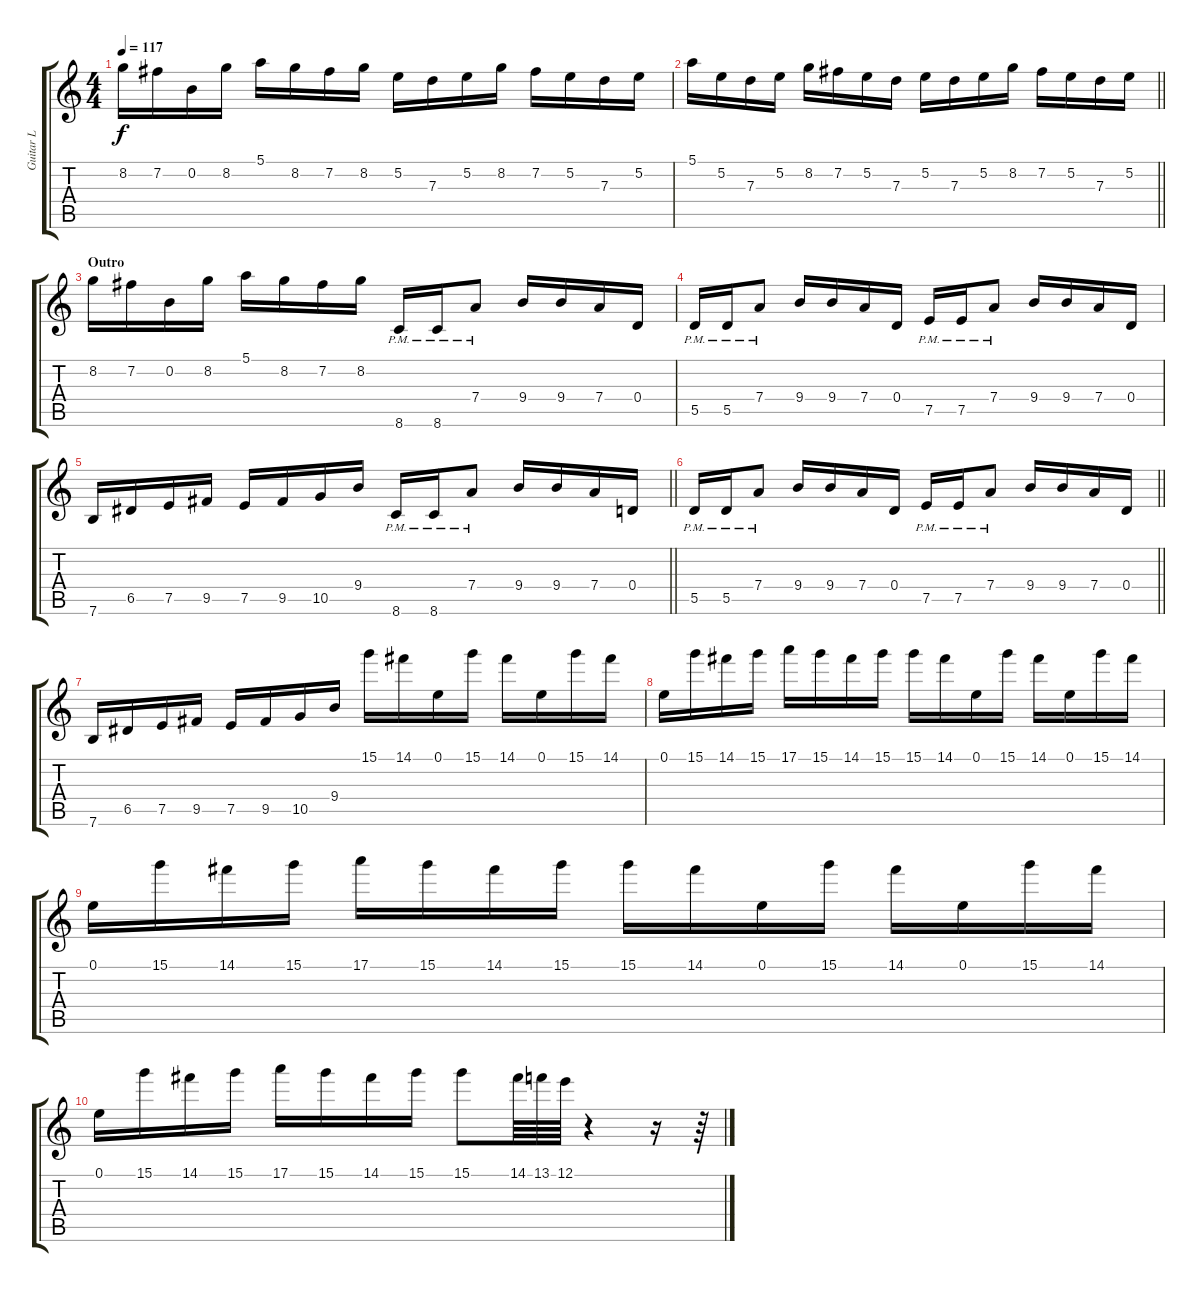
\track ("Guitar L" "Guitar L") {instrument distortionguitar}
\staff {score tabs}
\tuning (E4 B3 G3 D3 A2 E2) {hide}
\ts (4 4)
\tempo 117
\clef g2
\ks c
8.2.16{dy f} 7.2.16 0.2.16 8.2.16 5.1.16 8.2.16 7.2.16 8.2.16 5.2.16 7.3.16 5.2.16 8.2.16 7.2.16 5.2.16 7.3.16 5.2.16 |
\barLineRight lightlight
5.1.16 5.2.16 7.3.16 5.2.16 8.2.16 7.2.16 5.2.16 7.3.16 5.2.16 7.3.16 5.2.16 8.2.16 7.2.16 5.2.16 7.3.16 5.2.16 |
\section ("" "Outro")
8.2.16 7.2.16 0.2.16 8.2.16 5.1.16 8.2.16 7.2.16 8.2.16 8.6{pm}.16{balance 0} 8.6{pm}.16 7.4{pm}.8 9.4.16 9.4.16 7.4.16 0.4.16 |
5.5{pm}.16 5.5{pm}.16 7.4{pm}.8 9.4.16 9.4.16 7.4.16 0.4.16 7.5{pm}.16 7.5{pm}.16 7.4{pm}.8 9.4.16 9.4.16 7.4.16 0.4.16 |
\barLineRight lightlight
7.6.16 6.5.16 7.5.16 9.5.16 7.5.16 9.5.16 10.5.16 9.4.16 8.6{pm}.16 8.6{pm}.16 7.4{pm}.8 9.4.16 9.4.16 7.4.16 0.4.16 |
\barLineRight lightlight
5.5{pm}.16 5.5{pm}.16 7.4{pm}.8 9.4.16 9.4.16 7.4.16 0.4.16 7.5{pm}.16 7.5{pm}.16 7.4{pm}.8 9.4.16 9.4.16 7.4.16 0.4.16 |
7.6.16 6.5.16 7.5.16 9.5.16 7.5.16 9.5.16 10.5.16 9.4.16 15.1.16 14.1.16 0.1.16 15.1.16 14.1.16 0.1.16 15.1.16 14.1.16 |
0.1.16 15.1.16 14.1.16 15.1.16 17.1.16 15.1.16 14.1.16 15.1.16 15.1.16 14.1.16 0.1.16 15.1.16 14.1.16 0.1.16 15.1.16 14.1.16 |
0.1.16 15.1.16 14.1.16 15.1.16 17.1.16 15.1.16 14.1.16 15.1.16 15.1.16 14.1.16 0.1.16 15.1.16 14.1.16 0.1.16 15.1.16 14.1.16 |
0.1.16 15.1.16 14.1.16 15.1.16 17.1.16 15.1.16 14.1.16 15.1.16 15.1.8 14.1.64 13.1.64 12.1.64 r.4 r.16 r.64
